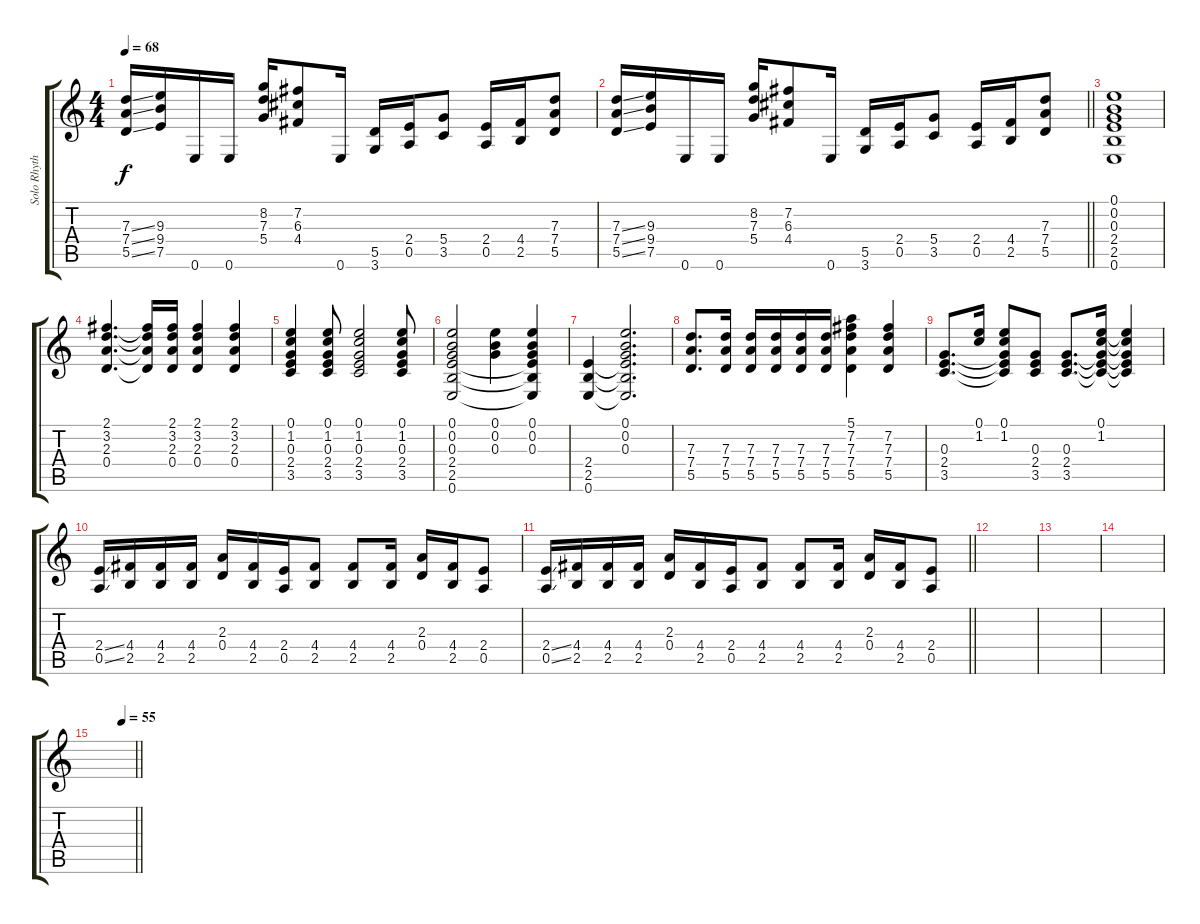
\track ("Solo Rhythm" "Solo Rhyth") {instrument distortionguitar}
\staff {score tabs}
\tuning (E4 B3 G3 D3 A2 E2) {hide}
\ts (4 4)
\tempo 68
\clef g2
\ks c
(7.3{ss} 7.4{ss} 5.5{ss}).16{dy f} (9.3 9.4 7.5).16 0.6.16 0.6.16 (8.2 7.3 5.4).16 (7.2 6.3 4.4).8 0.6.16 (5.5 3.6).16 (2.4 0.5).16 (5.4 3.5).8 (2.4 0.5).16 (4.4 2.5).16 (7.3 7.4 5.5).8 |
\barLineRight lightlight
(7.3{ss} 7.4{ss} 5.5{ss}).16 (9.3 9.4 7.5).16 0.6.16 0.6.16 (8.2 7.3 5.4).16 (7.2 6.3 4.4).8 0.6.16 (5.5 3.6).16 (2.4 0.5).16 (5.4 3.5).8 (2.4 0.5).16 (4.4 2.5).16 (7.3 7.4 5.5).8 |
(0.1 0.2 0.3 2.4 2.5 0.6).1 |
(2.1 3.2 2.3 0.4).4{d} (2.1{t} 3.2{t} 2.3{t} 0.4{t}).16 (2.1 3.2 2.3 0.4).16 (2.1 3.2 2.3 0.4).4 (2.1 3.2 2.3 0.4).4 |
(0.1 1.2 0.3 2.4 3.5).4 (0.1 1.2 0.3 2.4 3.5).8 (0.1 1.2 0.3 2.4 3.5).2 (0.1 1.2 0.3 2.4 3.5).8 |
(0.1 0.2 0.3 2.4 2.5 0.6).2 (0.1 0.2 0.3).4 (0.1 0.2 0.3 2.4{t} 2.5{t} 0.6{t}).4 |
(2.4 2.5 0.6).4 (0.1 0.2 0.3 2.4{t} 2.5{t} 0.6{t}).2{d} |
(7.3 7.4 5.5).8{d} (7.3 7.4 5.5).16 (7.3 7.4 5.5).16 (7.3 7.4 5.5).16 (7.3 7.4 5.5).16 (7.3 7.4 5.5).16 (5.1 7.2 7.3 7.4 5.5).4 (7.2 7.3 7.4 5.5).4 |
(0.3 2.4 3.5).8{d} (0.1 1.2).16 (0.1 1.2 0.3{t} 2.4{t} 3.5{t}).8 (0.3 2.4 3.5).8 (0.3 2.4 3.5).8{d} (0.1 1.2 0.3{t} 2.4{t} 3.5{t}).16 (0.1{t} 1.2{t} 0.3{t} 2.4{t} 3.5{t}).4 |
(2.4{ss} 0.5{ss}).16 (4.4 2.5).16 (4.4 2.5).16 (4.4 2.5).16 (2.3 0.4).16 (4.4 2.5).16 (2.4 0.5).16 (4.4 2.5).8 (4.4 2.5).8 (4.4 2.5).16 (2.3 0.4).16 (4.4 2.5).16 (2.4 0.5).8 |
\barLineRight lightlight
(2.4{ss} 0.5{ss}).16 (4.4 2.5).16 (4.4 2.5).16 (4.4 2.5).16 (2.3 0.4).16 (4.4 2.5).16 (2.4 0.5).16 (4.4 2.5).8 (4.4 2.5).8 (4.4 2.5).16 (2.3 0.4).16 (4.4 2.5).16 (2.4 0.5).8 |
|
|
|
\tempo (55 0.6875)
\barLineRight lightlight
